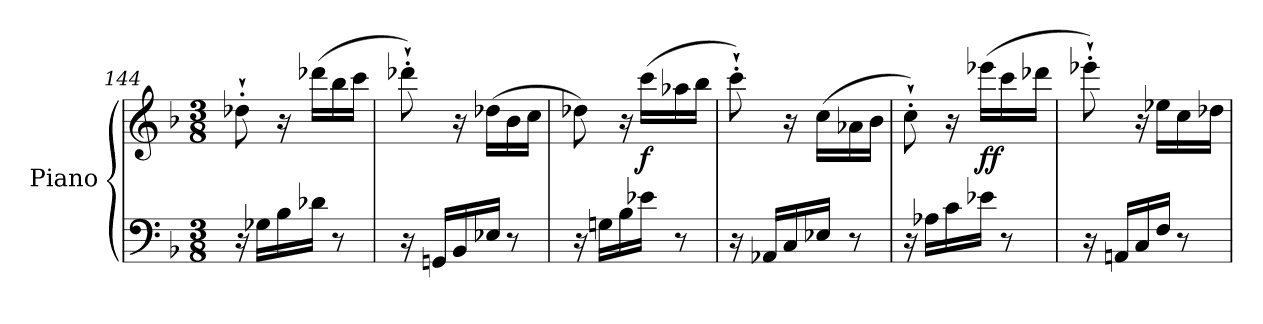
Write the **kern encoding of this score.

**kern	**kern	**dynam
*part1	*part1	*part1
*staff2	*staff1	*staff1/2
*I"Piano	*	*
*I'Pno	*	*
*clefF4	*clefG2	*
*k[b-]	*k[b-]	*
*M3/8	*M3/8	*
=144	=144	=144
16r	8dd-X'`\	.
16G-X\LL	.	.
16B-\	16r	.
16d-X\JJ	(>16ddd-X\LL	.
8r	16bb-\	.
.	16ccc\JJ	.
=145	=145	=145
16r	8ddd-X'`\)	.
16GGn/LL	.	.
16BB-/	16r	.
16E-X/JJ	(>16dd-X\LL	.
8r	16b-\	.
.	16cc\JJ	.
=146	=146	=146
16r	8dd-X\)	.
16Gn\LL	.	.
16B-\	16r	.
!	!	!LO:DY:b
16e-X\JJ	(>16ccc\LL	f
8r	16aa-X\	.
.	16bb-\JJ	.
!!LO:LB:g=z
=147	=147	=147
16r	8ccc'`\)	.
16AA-X/LL	.	.
16C/	16r	.
16E-X/JJ	(>16cc\LL	.
8r	16a-X\	.
.	16b-\JJ	.
=148	=148	=148
16r	8cc'`\)	.
16A-X\LL	.	.
16c\	16r	.
!	!	!LO:DY:b
16e-X\JJ	(>16eee-X\LL	ff
8r	16ccc\	.
.	16ddd-X\JJ	.
=149	=149	=149
16r	8eee-X'`\)	.
16AAn/LL	.	.
16C/	16r	.
16F/JJ	16ee-X\LL	.
8r	16cc\	.
.	16dd-X\JJ	.
=	=	=
*-	*-	*-
